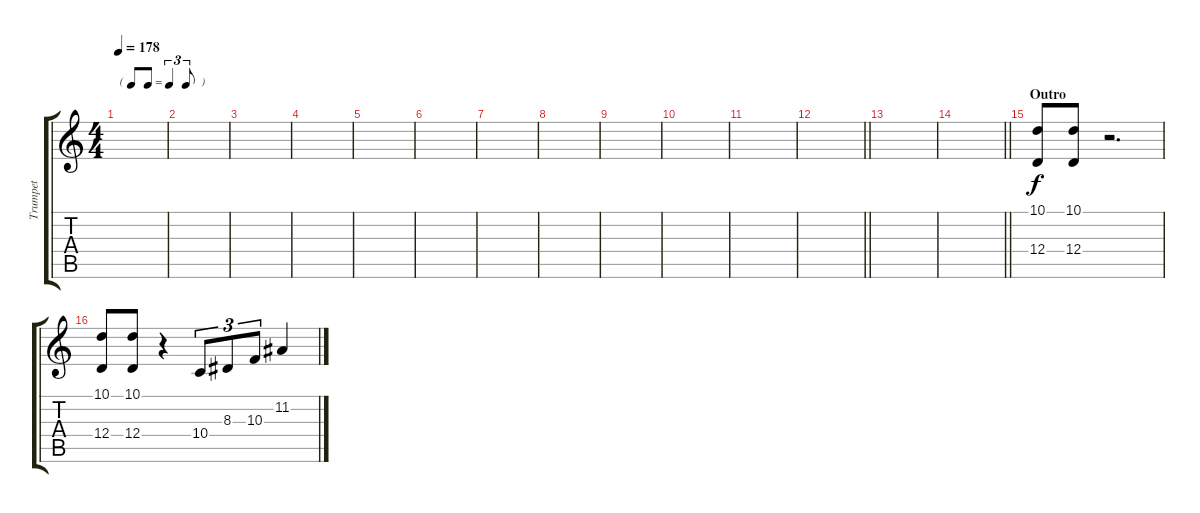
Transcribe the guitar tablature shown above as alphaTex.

\track ("Trumpet" "Trumpet") {instrument trumpet}
\staff {score tabs}
\tuning (E4 B3 G3 D3 A2 E2) {hide}
\ts (4 4)
\tf triplet8th
\tempo 178
\clef g2
\ks c
|
|
|
|
|
|
|
|
|
|
|
\barLineRight lightlight
|
|
\barLineRight lightlight
|
\section ("" "Outro")
(10.1 12.4).8 (10.1 12.4).8 r.2{d} |
(10.1 12.4).8 (10.1 12.4).8 r.4 10.4.8{tu (3 2)} 8.3.8{tu (3 2)} 10.3.8{tu (3 2)} 11.2.4
